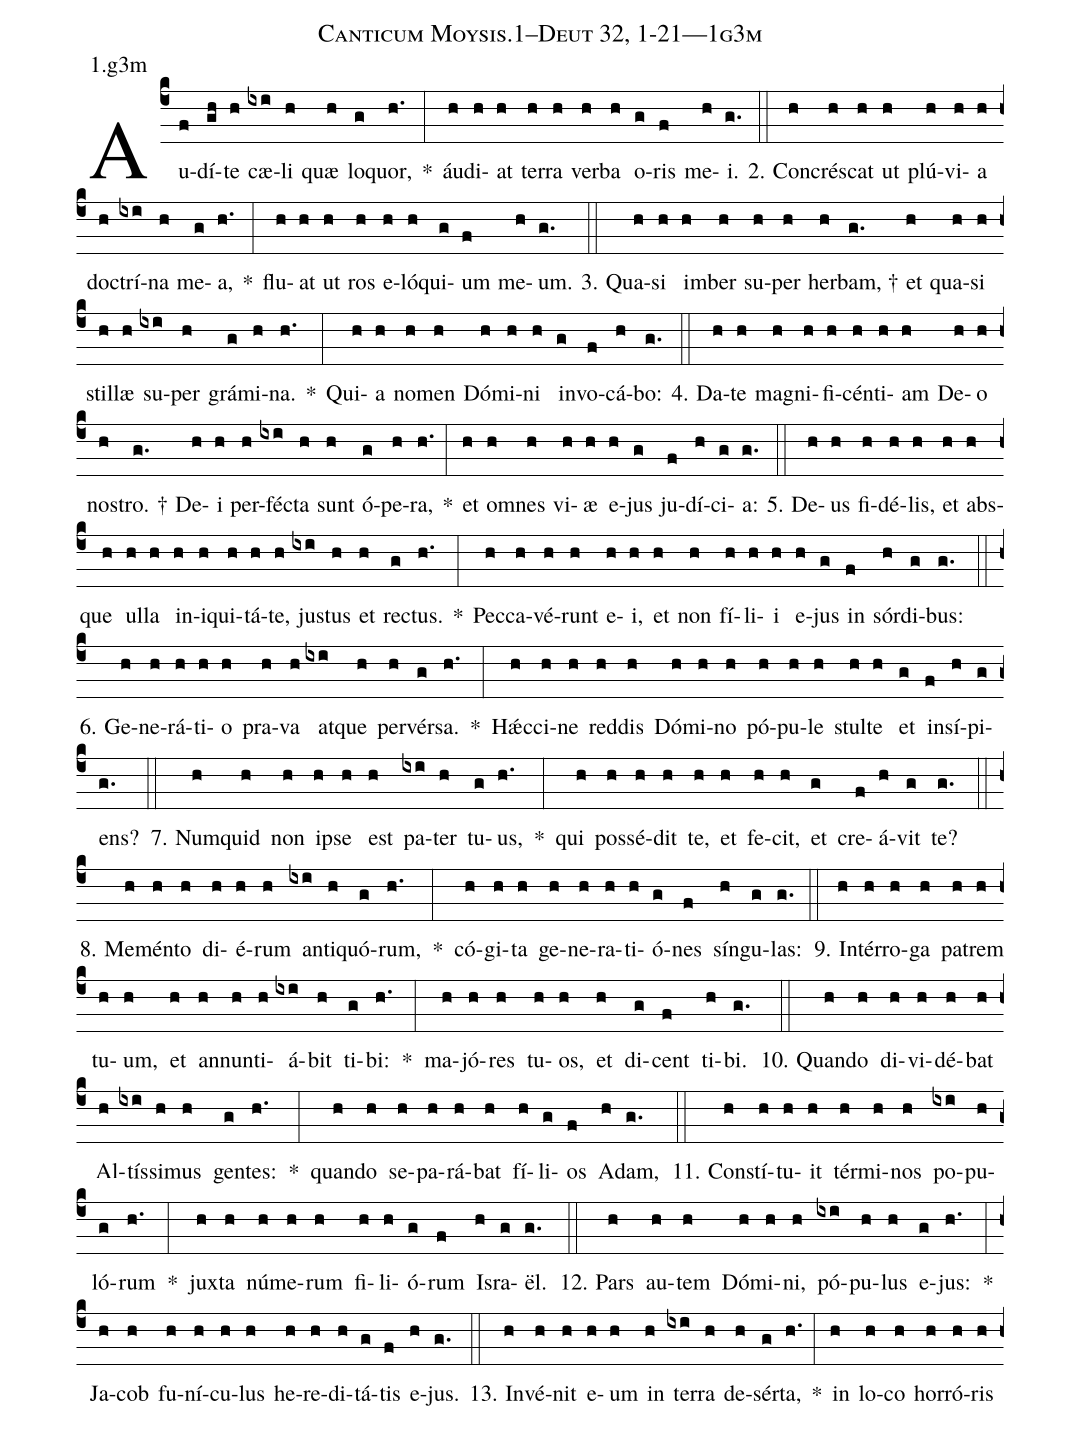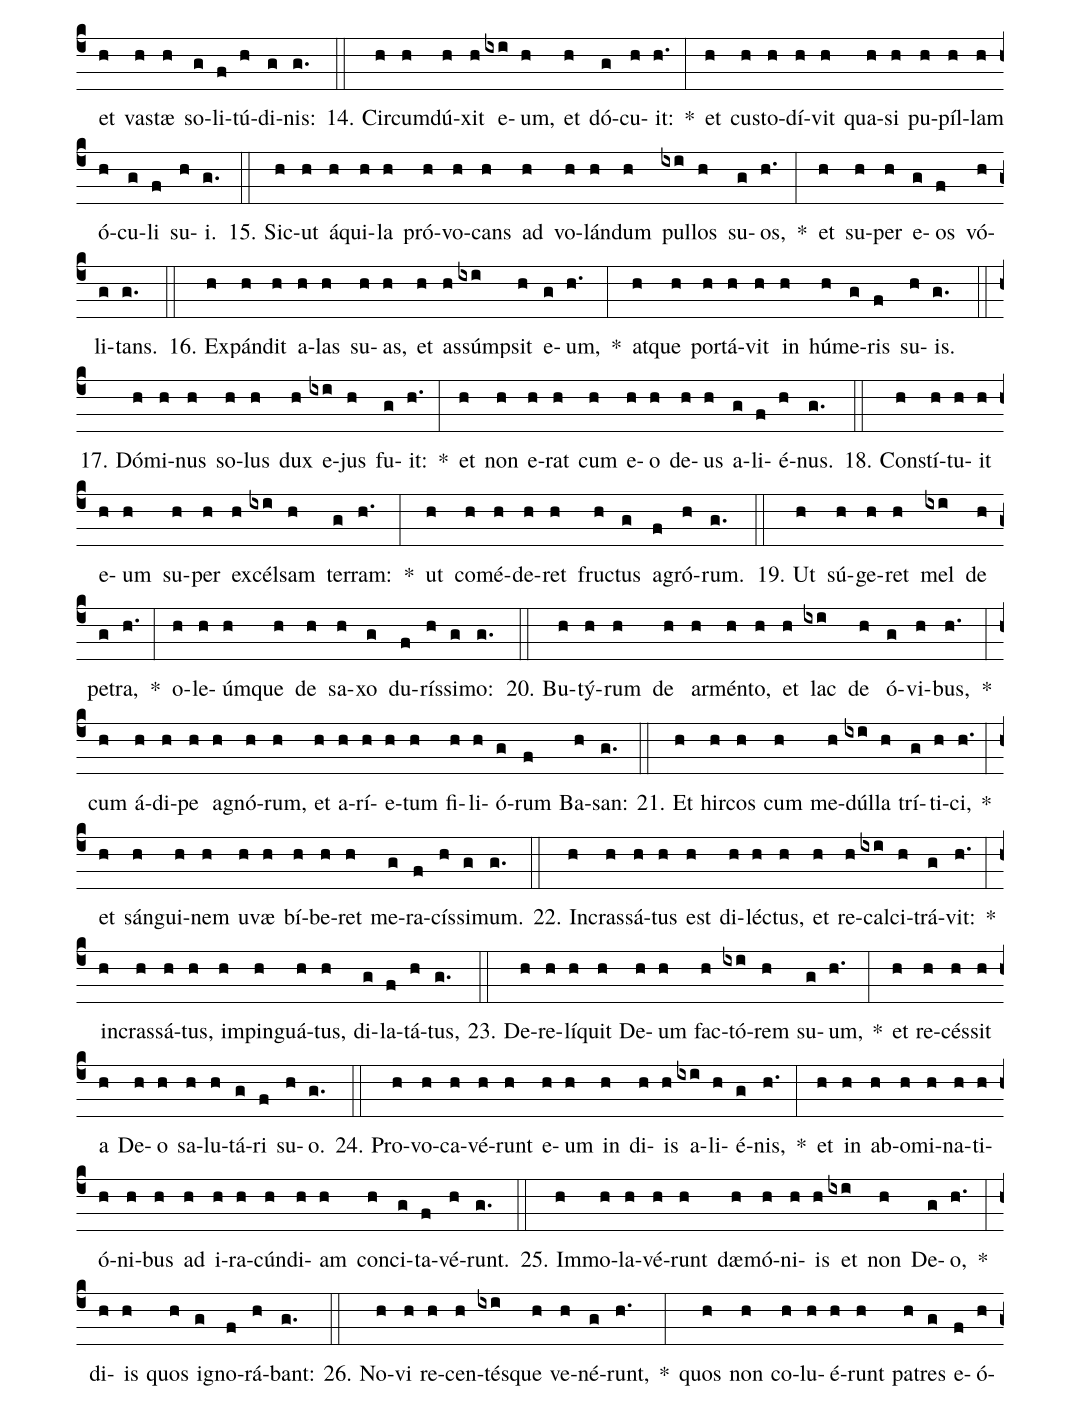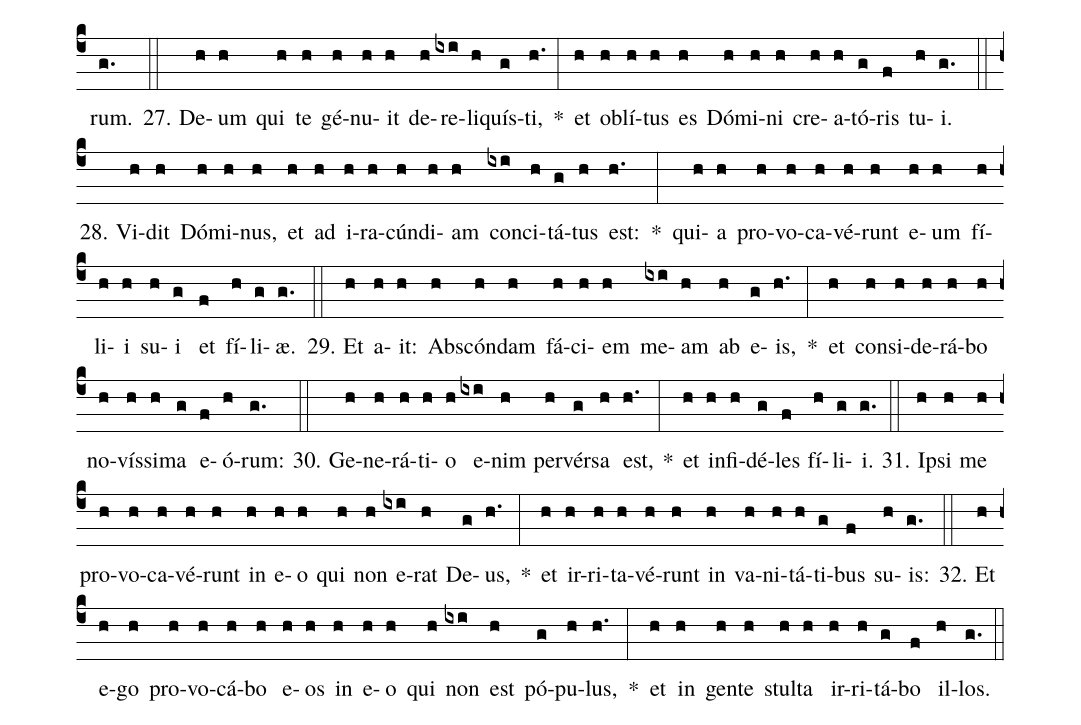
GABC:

name: Canticum Moysis.1--Deut 32, 1-21---1g3m;
annotation: 1.g3m;
%%
(c4)Au(f)dí(gh)te(h) cæ(ixi)li(h) quæ(h) lo(g)quor,(h.) *(:) áu(h)di(h)at(h) ter(h)ra(h) ver(h)ba(h) o(g)ris(f) me(h)i.(g.) (::)
2. Con(h)crés(h)cat(h) ut(h) plú(h)vi(h)a(h) doc(h)trí(ixi)na(h) me(g)a,(h.) *(:) flu(h)at(h) ut(h) ros(h) e(h)ló(h)qui(g)um(f) me(h)um.(g.) (::)
3. Qua(h)si(h) im(h)ber(h) su(h)per(h) her(h)bam, †(g.) et(h) qua(h)si(h) stil(h)læ(h) su(ixi)per(h) grá(g)mi(h)na.(h.) *(:) Qui(h)a(h) no(h)men(h) Dó(h)mi(h)ni(h) in(g)vo(f)cá(h)bo:(g.) (::)
4. Da(h)te(h) ma(h)gni(h)fi(h)cén(h)ti(h)am(h) De(h)o(h) nos(h)tro. †(g.) De(h)i(h) per(h)féc(ixi)ta(h) sunt(h) ó(g)pe(h)ra,(h.) *(:) et(h) om(h)nes(h) vi(h)æ(h) e(h)jus(g) ju(f)dí(h)ci(g)a:(g.) (::)
5. De(h)us(h) fi(h)dé(h)lis,(h) et(h) abs(h)que(h) ul(h)la(h) in(h)i(h)qui(h)tá(h)te,(h) jus(ixi)tus(h) et(h) rec(g)tus.(h.) *(:) Pec(h)ca(h)vé(h)runt(h) e(h)i,(h) et(h) non(h) fí(h)li(h)i(h) e(h)jus(g) in(f) sór(h)di(g)bus:(g.) (::)
6. Ge(h)ne(h)rá(h)ti(h)o(h) pra(h)va(h) at(ixi)que(h) per(h)vér(g)sa.(h.) *(:) Hǽc(h)ci(h)ne(h) red(h)dis(h) Dó(h)mi(h)no(h) pó(h)pu(h)le(h) stul(h)te(h) et(g) in(f)sí(h)pi(g)ens?(g.) (::)
7. Num(h)quid(h) non(h) ip(h)se(h) est(h) pa(ixi)ter(h) tu(g)us,(h.) *(:) qui(h) pos(h)sé(h)dit(h) te,(h) et(h) fe(h)cit,(h) et(g) cre(f)á(h)vit(g) te?(g.) (::)
8. Me(h)mén(h)to(h) di(h)é(h)rum(h) an(ixi)ti(h)quó(g)rum,(h.) *(:) có(h)gi(h)ta(h) ge(h)ne(h)ra(h)ti(h)ó(g)nes(f) sín(h)gu(g)las:(g.) (::)
9. In(h)tér(h)ro(h)ga(h) pa(h)trem(h) tu(h)um,(h) et(h) an(h)nun(h)ti(h)á(ixi)bit(h) ti(g)bi:(h.) *(:) ma(h)jó(h)res(h) tu(h)os,(h) et(h) di(g)cent(f) ti(h)bi.(g.) (::)
10. Quan(h)do(h) di(h)vi(h)dé(h)bat(h) Al(h)tís(ixi)si(h)mus(h) gen(g)tes:(h.) *(:) quan(h)do(h) se(h)pa(h)rá(h)bat(h) fí(h)li(g)os(f) A(h)dam,(g.) (::)
11. Con(h)stí(h)tu(h)it(h) tér(h)mi(h)nos(h) po(ixi)pu(h)ló(g)rum(h.) *(:) jux(h)ta(h) nú(h)me(h)rum(h) fi(h)li(h)ó(g)rum(f) Is(h)ra(g)ël.(g.) (::)
12. Pars(h) au(h)tem(h) Dó(h)mi(h)ni,(h) pó(ixi)pu(h)lus(h) e(g)jus:(h.) *(:) Ja(h)cob(h) fu(h)ní(h)cu(h)lus(h) he(h)re(h)di(h)tá(g)tis(f) e(h)jus.(g.) (::)
13. In(h)vé(h)nit(h) e(h)um(h) in(h) ter(ixi)ra(h) de(h)sér(g)ta,(h.) *(:) in(h) lo(h)co(h) hor(h)ró(h)ris(h) et(h) vas(h)tæ(h) so(g)li(f)tú(h)di(g)nis:(g.) (::)
14. Cir(h)cum(h)dú(h)xit(h) e(ixi)um,(h) et(h) dó(g)cu(h)it:(h.) *(:) et(h) cus(h)to(h)dí(h)vit(h) qua(h)si(h) pu(h)píl(h)lam(h) ó(h)cu(g)li(f) su(h)i.(g.) (::)
15. Sic(h)ut(h) á(h)qui(h)la(h) pró(h)vo(h)cans(h) ad(h) vo(h)lán(h)dum(h) pul(ixi)los(h) su(g)os,(h.) *(:) et(h) su(h)per(h) e(g)os(f) vó(h)li(g)tans.(g.) (::)
16. Ex(h)pán(h)dit(h) a(h)las(h) su(h)as,(h) et(h) as(h)súmp(ixi)sit(h) e(g)um,(h.) *(:) at(h)que(h) por(h)tá(h)vit(h) in(h) hú(h)me(g)ris(f) su(h)is.(g.) (::)
17. Dó(h)mi(h)nus(h) so(h)lus(h) dux(h) e(ixi)jus(h) fu(g)it:(h.) *(:) et(h) non(h) e(h)rat(h) cum(h) e(h)o(h) de(h)us(h) a(g)li(f)é(h)nus.(g.) (::)
18. Con(h)stí(h)tu(h)it(h) e(h)um(h) su(h)per(h) ex(h)cél(ixi)sam(h) ter(g)ram:(h.) *(:) ut(h) com(h)é(h)de(h)ret(h) fruc(h)tus(g) a(f)gró(h)rum.(g.) (::)
19. Ut(h) sú(h)ge(h)ret(h) mel(ixi) de(h) pe(g)tra,(h.) *(:) o(h)le(h)úm(h)que(h) de(h) sa(h)xo(g) du(f)rís(h)si(g)mo:(g.) (::)
20. Bu(h)tý(h)rum(h) de(h) ar(h)mén(h)to,(h) et(h) lac(ixi) de(h) ó(g)vi(h)bus,(h.) *(:) cum(h) á(h)di(h)pe(h) a(h)gnó(h)rum,(h) et(h) a(h)rí(h)e(h)tum(h) fi(h)li(h)ó(g)rum(f) Ba(h)san:(g.) (::)
21. Et(h) hir(h)cos(h) cum(h) me(h)dúl(ixi)la(h) trí(g)ti(h)ci,(h.) *(:) et(h) sán(h)gui(h)nem(h) u(h)væ(h) bí(h)be(h)ret(h) me(g)ra(f)cís(h)si(g)mum.(g.) (::)
22. In(h)cras(h)sá(h)tus(h) est(h) di(h)léc(h)tus,(h) et(h) re(h)cal(ixi)ci(h)trá(g)vit:(h.) *(:) in(h)cras(h)sá(h)tus,(h) im(h)pin(h)guá(h)tus,(h) di(g)la(f)tá(h)tus,(g.) (::)
23. De(h)re(h)lí(h)quit(h) De(h)um(h) fac(h)tó(ixi)rem(h) su(g)um,(h.) *(:) et(h) re(h)cés(h)sit(h) a(h) De(h)o(h) sa(h)lu(h)tá(g)ri(f) su(h)o.(g.) (::)
24. Pro(h)vo(h)ca(h)vé(h)runt(h) e(h)um(h) in(h) di(h)is(h) a(ixi)li(h)é(g)nis,(h.) *(:) et(h) in(h) ab(h)o(h)mi(h)na(h)ti(h)ó(h)ni(h)bus(h) ad(h) i(h)ra(h)cún(h)di(h)am(h) con(h)ci(g)ta(f)vé(h)runt.(g.) (::)
25. Im(h)mo(h)la(h)vé(h)runt(h) dæ(h)mó(h)ni(h)is(h) et(ixi) non(h) De(g)o,(h.) *(:) di(h)is(h) quos(h) i(g)gno(f)rá(h)bant:(g.) (::)
26. No(h)vi(h) re(h)cen(h)tés(ixi)que(h) ve(h)né(g)runt,(h.) *(:) quos(h) non(h) co(h)lu(h)é(h)runt(h) pa(h)tres(g) e(f)ó(h)rum.(g.) (::)
27. De(h)um(h) qui(h) te(h) gé(h)nu(h)it(h) de(h)re(ixi)li(h)quís(g)ti,(h.) *(:) et(h) ob(h)lí(h)tus(h) es(h) Dó(h)mi(h)ni(h) cre(h)a(h)tó(g)ris(f) tu(h)i.(g.) (::)
28. Vi(h)dit(h) Dó(h)mi(h)nus,(h) et(h) ad(h) i(h)ra(h)cún(h)di(h)am(h) con(ixi)ci(h)tá(g)tus(h) est:(h.) *(:) qui(h)a(h) pro(h)vo(h)ca(h)vé(h)runt(h) e(h)um(h) fí(h)li(h)i(h) su(h)i(g) et(f) fí(h)li(g)æ.(g.) (::)
29. Et(h) a(h)it:(h) Abs(h)cón(h)dam(h) fá(h)ci(h)em(h) me(ixi)am(h) ab(h) e(g)is,(h.) *(:) et(h) con(h)si(h)de(h)rá(h)bo(h) no(h)vís(h)si(h)ma(g) e(f)ó(h)rum:(g.) (::)
30. Ge(h)ne(h)rá(h)ti(h)o(h) e(ixi)nim(h) per(h)vér(g)sa(h) est,(h.) *(:) et(h) in(h)fi(h)dé(g)les(f) fí(h)li(g)i.(g.) (::)
31. Ip(h)si(h) me(h) pro(h)vo(h)ca(h)vé(h)runt(h) in(h) e(h)o(h) qui(h) non(h) e(ixi)rat(h) De(g)us,(h.) *(:) et(h) ir(h)ri(h)ta(h)vé(h)runt(h) in(h) va(h)ni(h)tá(h)ti(g)bus(f) su(h)is:(g.) (::)
32. Et(h) e(h)go(h) pro(h)vo(h)cá(h)bo(h) e(h)os(h) in(h) e(h)o(h) qui(h) non(ixi) est(h) pó(g)pu(h)lus,(h.) *(:) et(h) in(h) gen(h)te(h) stul(h)ta(h) ir(h)ri(h)tá(g)bo(f) il(h)los.(g.) (::)
